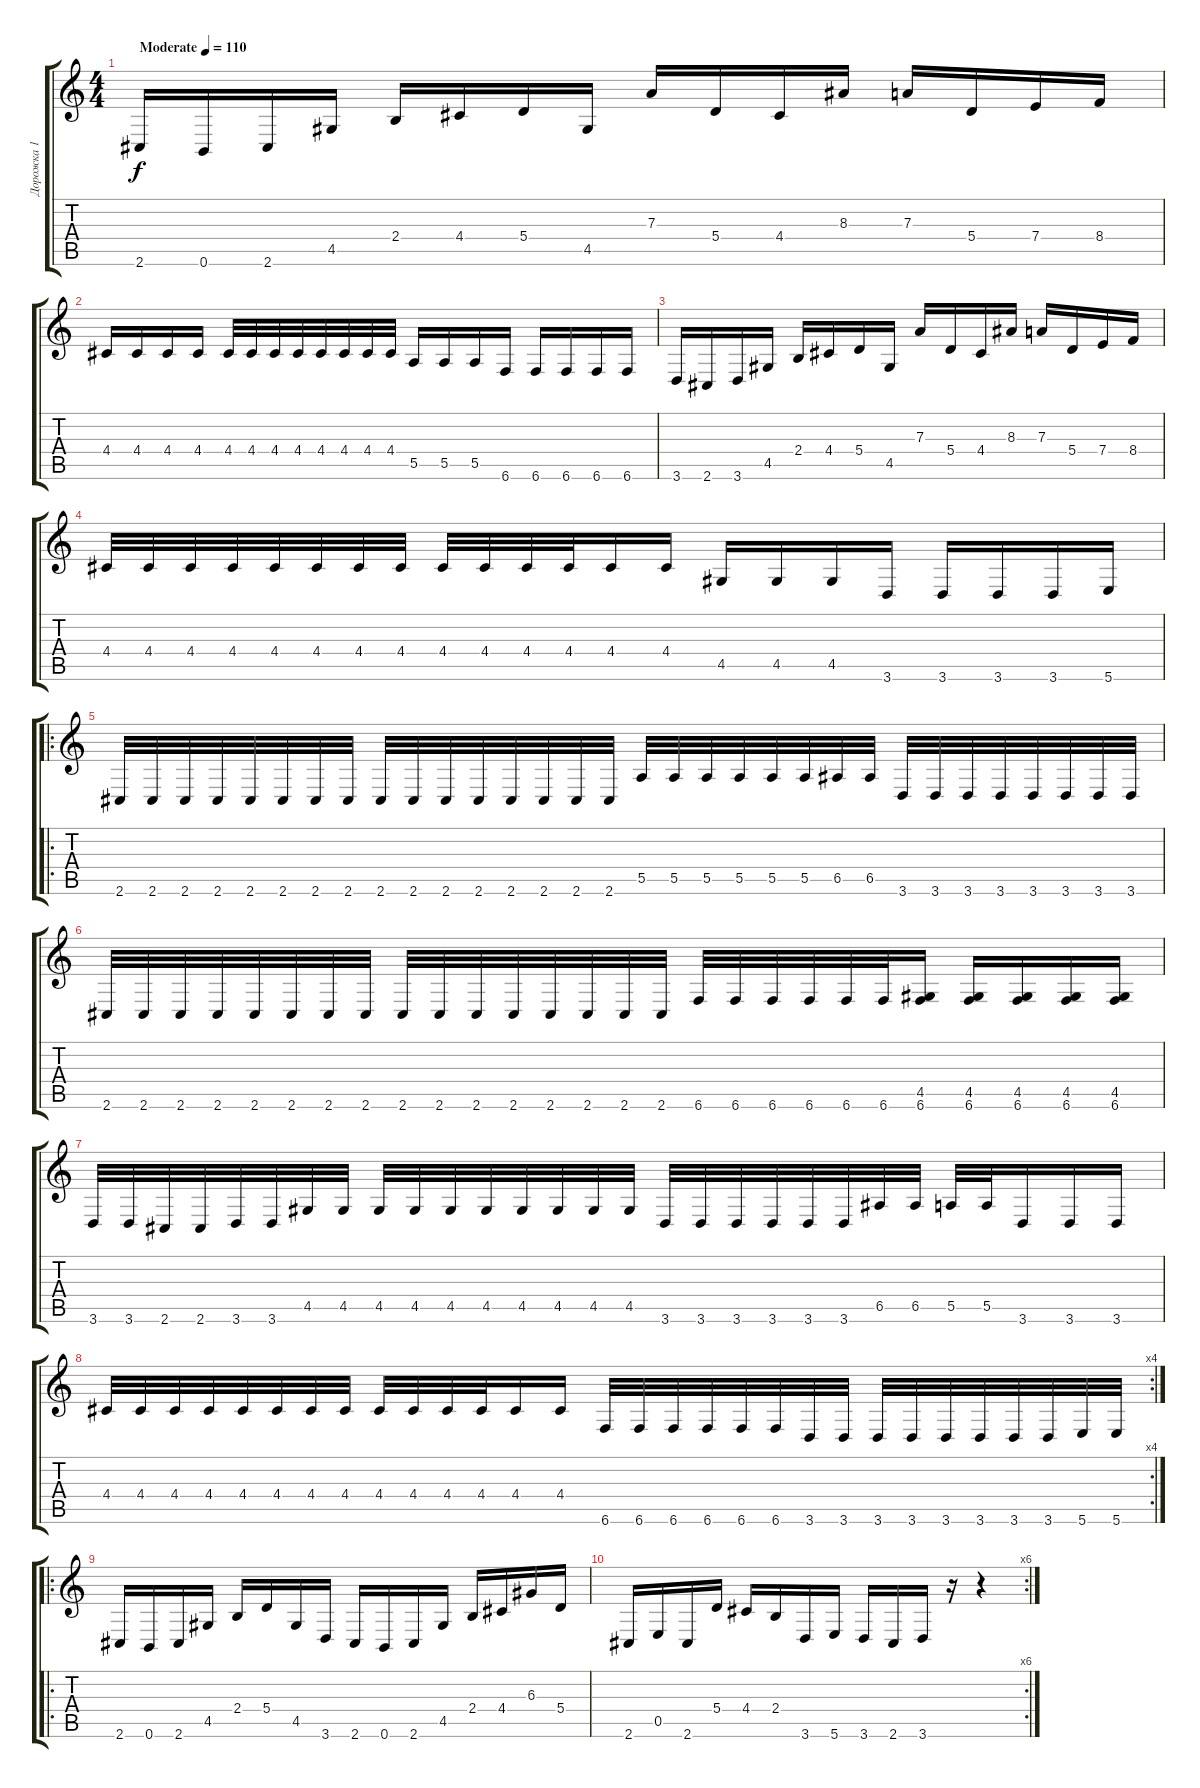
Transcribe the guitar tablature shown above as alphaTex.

\track ("Дорожка 1" "Дорожка 1") {instrument distortionguitar}
\staff {score tabs}
\tuning (B3 Gb3 D3 A2 E2 B1) {hide}
\ts (4 4)
\tempo (110 "Moderate")
\clef g2
\ks c
2.6.16{dy f instrument distortionguitar} 0.6.16 2.6.16 4.5.16 2.4.16 4.4.16 5.4.16 4.5.16 7.3.16 5.4.16 4.4.16 8.3.16 7.3.16 5.4.16 7.4.16 8.4.16 |
4.4.16 4.4.16 4.4.16 4.4.16 4.4.32 4.4.32 4.4.32 4.4.32 4.4.32 4.4.32 4.4.32 4.4.32 5.5.16 5.5.16 5.5.16 6.6.16 6.6.16 6.6.16 6.6.16 6.6.16 |
3.6.16 2.6.16 3.6.16 4.5.16 2.4.16 4.4.16 5.4.16 4.5.16 7.3.16 5.4.16 4.4.16 8.3.16 7.3.16 5.4.16 7.4.16 8.4.16 |
4.4.32 4.4.32 4.4.32 4.4.32 4.4.32 4.4.32 4.4.32 4.4.32 4.4.32 4.4.32 4.4.32 4.4.32 4.4.16 4.4.16 4.5.16 4.5.16 4.5.16 3.6.16 3.6.16 3.6.16 3.6.16 5.6.16 |
\ro
2.6.32 2.6.32 2.6.32 2.6.32 2.6.32 2.6.32 2.6.32 2.6.32 2.6.32 2.6.32 2.6.32 2.6.32 2.6.32 2.6.32 2.6.32 2.6.32 5.5.32 5.5.32 5.5.32 5.5.32 5.5.32 5.5.32 6.5.32 6.5.32 3.6.32 3.6.32 3.6.32 3.6.32 3.6.32 3.6.32 3.6.32 3.6.32 |
2.6.32 2.6.32 2.6.32 2.6.32 2.6.32 2.6.32 2.6.32 2.6.32 2.6.32 2.6.32 2.6.32 2.6.32 2.6.32 2.6.32 2.6.32 2.6.32 6.6.32 6.6.32 6.6.32 6.6.32 6.6.32 6.6.32 (4.5 6.6).16 (4.5 6.6).16 (4.5 6.6).16 (4.5 6.6).16 (4.5 6.6).16 |
3.6.32 3.6.32 2.6.32 2.6.32 3.6.32 3.6.32 4.5.32 4.5.32 4.5.32 4.5.32 4.5.32 4.5.32 4.5.32 4.5.32 4.5.32 4.5.32 3.6.32 3.6.32 3.6.32 3.6.32 3.6.32 3.6.32 6.5.32 6.5.32 5.5.32 5.5.32 3.6.16 3.6.16 3.6.16 |
\rc 4
4.4.32 4.4.32 4.4.32 4.4.32 4.4.32 4.4.32 4.4.32 4.4.32 4.4.32 4.4.32 4.4.32 4.4.32 4.4.16 4.4.16 6.6.32 6.6.32 6.6.32 6.6.32 6.6.32 6.6.32 3.6.32 3.6.32 3.6.32 3.6.32 3.6.32 3.6.32 3.6.32 3.6.32 5.6.32 5.6.32 |
\ro
2.6.16 0.6.16 2.6.16 4.5.16 2.4.16 5.4.16 4.5.16 3.6.16 2.6.16 0.6.16 2.6.16 4.5.16 2.4.16 4.4.16 6.3.16 5.4.16 |
\rc 6
2.6.16 0.5.16 2.6.16 5.4.16 4.4.16 2.4.16 3.6.16 5.6.16 3.6.16 2.6.16 3.6.16 r.16 r.4
